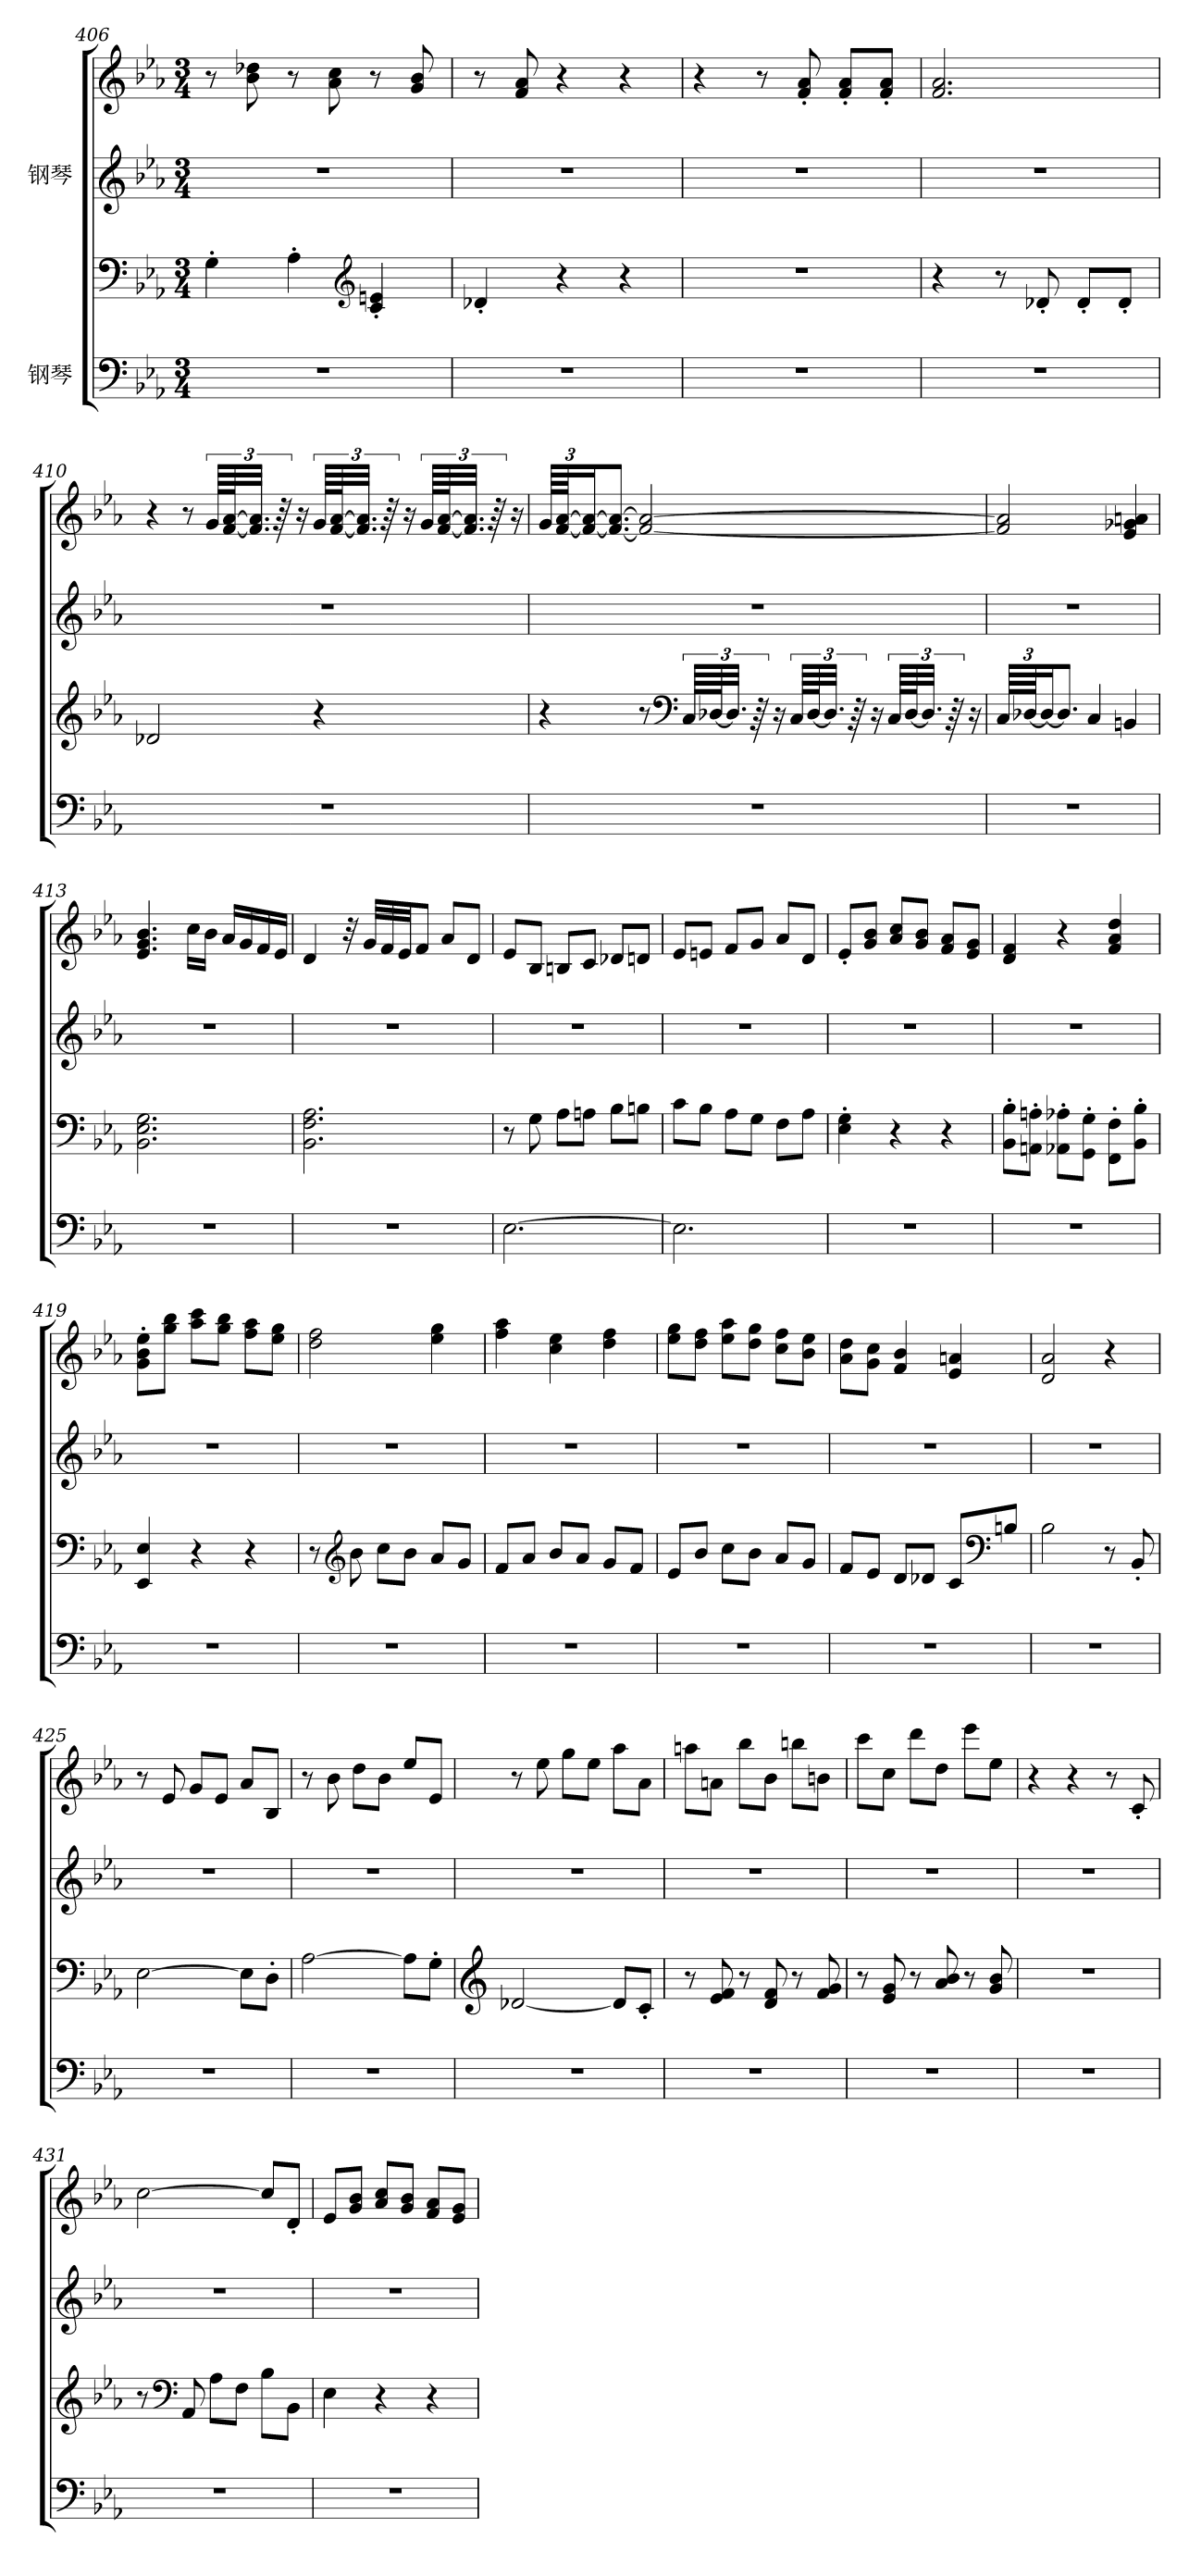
**kern	**kern	**kern	**kern
*part2	*part2	*part1	*part1
*staff4	*staff3	*staff2	*staff1
*I"钢琴	*	*I"钢琴	*
*clefF4	*clefF4	*clefG2	*clefG2
*k[b-e-a-]	*k[b-e-a-]	*k[b-e-a-]	*k[b-e-a-]
*M3/4	*M3/4	*M3/4	*M3/4
=406	=406	=406	=406
2.r	4G'\	2.r	8r
.	.	.	8b-\ 8dd-X\
.	4A-'\	.	8r
.	.	.	8a-\ 8cc\
*	*clefG2	*	*
.	4c/' 4en/'	.	8r
.	.	.	8g/ 8b-/
=407	=407	=407	=407
2.r	4d-X'/	2.r	8r
.	.	.	8f/ 8a-/
.	4r	.	4r
.	4r	.	4r
=408	=408	=408	=408
2.r	2.r	2.r	4r
.	.	.	8r
.	.	.	8f/' 8a-/'
.	.	.	8f/' 8a-/'L
.	.	.	8f/' 8a-/'J
!!LO:PB:g=z
=409	=409	=409	=409
2.r	4r	2.r	2.f/ 2.a-/
.	8r	.	.
.	8d-X'/	.	.
.	8d-'/L	.	.
.	8d-'/J	.	.
=410	=410	=410	=410
2.r	2d-X/	2.r	4r
.	.	.	8r
.	.	.	96g/LLLL
.	.	.	[96f/ [96a-/J
.	.	.	48.f/] 48.a-/]JJJ
.	.	.	96r
.	.	.	16r
.	4r	.	96g/LLLL
.	.	.	[96f/ [96a-/J
.	.	.	48.f/] 48.a-/]JJJ
.	.	.	96r
.	.	.	16r
.	.	.	96g/LLLL
.	.	.	[96f/ [96a-/J
.	.	.	48.f/] 48.a-/]JJJ
.	.	.	96r
.	.	.	16r
!!LO:LB:g=z
=411	=411	=411	=411
*	*	*	*Xbrackettup
2.r	4r	2.r	96g/LLLL
.	.	.	[96f/ [96a-/JJ
.	.	.	24f/_ 24a-/_J
.	.	.	8.f/_ 8.a-/_J
.	8r	.	2f/_ 2a-/_
*	*clefF4	*	*
.	96C/LLLL	.	.
.	[96D-X/J	.	.
.	48.D-/JJJ]	.	.
.	96r	.	.
.	16r	.	.
.	96C/LLLL	.	.
.	[96D-/J	.	.
.	48.D-/JJJ]	.	.
.	96r	.	.
.	16r	.	.
.	96C/LLLL	.	.
.	[96D-/J	.	.
.	48.D-/JJJ]	.	.
.	96r	.	.
.	16r	.	.
=412	=412	=412	=412
*	*Xbrackettup	*	*
2.r	96C/LLLL	2.r	2f/] 2a-/]
.	[96D-X/JJ	.	.
.	24D-/J_	.	.
.	8.D-/J]	.	.
.	4C/	.	.
.	4BBn/	.	4e-/ 4g-X/ 4an/
!!LO:LB:g=z
=413	=413	=413	=413
2.r	2.BB-\ 2.E-\ 2.G\	2.r	4.e-/ 4.g/ 4.b-/
.	.	.	16cc\LL
.	.	.	16b-\JJ
.	.	.	16a-/LL
.	.	.	16g/
.	.	.	16f/
.	.	.	16e-/JJ
=414	=414	=414	=414
*	*	*	*MM120
2.r	2.BB-\ 2.F\ 2.A-\	2.r	4d/
.	.	.	32r
.	.	.	32g/LLL
.	.	.	32f/
.	.	.	32e-/JJ
.	.	.	8f/J
.	.	.	8a-/L
.	.	.	8d/J
=415	=415	=415	=415
*	*	*	*MM135
[2.E-\	8r	2.r	8e-/L
.	8G\	.	8B-/J
.	8A-\L	.	8Bn/L
.	8An\J	.	8c/J
.	8B-\L	.	8d-X/L
.	8Bn\J	.	8dn/J
=416	=416	=416	=416
2.E-\]	8c\L	2.r	8e-/L
.	8B-\J	.	8en/J
.	8A-\L	.	8f/L
.	8G\J	.	8g/J
.	8F\L	.	8a-/L
.	8A-\J	.	8d/J
=417	=417	=417	=417
2.r	4E-\' 4G\'	2.r	8e-'/L
.	.	.	8g/ 8b-/J
.	4r	.	8a-/ 8cc/L
.	.	.	8g/ 8b-/J
.	4r	.	8f/ 8a-/L
.	.	.	8e-/ 8g/J
!!LO:PB:g=z
=418	=418	=418	=418
2.r	8BB-\' 8B-\'L	2.r	4d/ 4f/
.	8AAn\' 8An\'J	.	.
.	8AA-X\' 8A-X\'L	.	4r
.	8GG\' 8G\'J	.	.
.	8FF\' 8F\'L	.	4f/ 4a-/ 4dd/
.	8BB-\' 8B-\'J	.	.
=419	=419	=419	=419
2.r	4EE-/ 4E-/	2.r	8g\' 8b-\' 8ee-\'L
.	.	.	8gg\ 8bb-\J
.	4r	.	8aa-\ 8ccc\L
.	.	.	8gg\ 8bb-\J
.	4r	.	8ff\ 8aa-\L
.	.	.	8ee-\ 8gg\J
=420	=420	=420	=420
2.r	8r	2.r	2dd\ 2ff\
*	*clefG2	*	*
.	8b-\	.	.
.	8cc\L	.	.
.	8b-\J	.	.
.	8a-/L	.	4ee-\ 4gg\
.	8g/J	.	.
=421	=421	=421	=421
2.r	8f/L	2.r	4ff\ 4aa-\
.	8a-/J	.	.
.	8b-/L	.	4cc\ 4ee-\
.	8a-/J	.	.
.	8g/L	.	4dd\ 4ff\
.	8f/J	.	.
=422	=422	=422	=422
2.r	8e-/L	2.r	8ee-\ 8gg\L
.	8b-/J	.	8dd\ 8ff\J
.	8cc\L	.	8ee-\ 8aa-\L
.	8b-\J	.	8dd\ 8gg\J
.	8a-/L	.	8cc\ 8ff\L
.	8g/J	.	8b-\ 8ee-\J
!!LO:LB:g=z
=423	=423	=423	=423
2.r	8f/L	2.r	8a-\ 8dd\L
.	8e-/J	.	8g\ 8cc\J
*	*	*	*MM120
.	8d/L	.	4f/ 4b-/
.	8d-X/J	.	.
.	8c/L	.	4e-/ 4an/
*	*clefF4	*	*
.	8Bn/J	.	.
=424	=424	=424	=424
*	*	*	*MM60
2.r	2B-\	2.r	2d/ 2a-/
.	8r	.	4r
.	8BB-'/	.	.
=425	=425	=425	=425
2.r	[2E-\	2.r	8r
.	.	.	8e-/
.	.	.	8g/L
.	.	.	8e-/J
.	8E-\L]	.	8a-/L
.	8D'\J	.	8B-/J
=426	=426	=426	=426
2.r	[2A-\	2.r	8r
.	.	.	8b-\
.	.	.	8dd\L
.	.	.	8b-\J
.	8A-\L]	.	8ee-/L
.	8G'\J	.	8e-/J
=427	=427	=427	=427
*	*clefG2	*	*
2.r	[2d-X/	2.r	8r
.	.	.	8ee-\
.	.	.	8gg\L
.	.	.	8ee-\J
.	8d-/L]	.	8aa-\L
.	8c'/J	.	8a-\J
!!LO:LB:g=z
=428	=428	=428	=428
2.r	8r	2.r	8aan\L
.	8e-/ 8f/	.	8an\J
.	8r	.	8bb-\L
.	8d/ 8f/	.	8b-\J
.	8r	.	8bbn\L
.	8f/ 8g/	.	8bn\J
=429	=429	=429	=429
2.r	8r	2.r	8ccc\L
.	8e-/ 8g/	.	8cc\J
.	8r	.	8ddd\L
.	8a-/ 8b-/	.	8dd\J
.	8r	.	8eee-\L
.	8g/ 8b-/	.	8ee-\J
=430	=430	=430	=430
2.r	2.r	2.r	4r
.	.	.	4r
.	.	.	8r
.	.	.	8c'/
=431	=431	=431	=431
2.r	8r	2.r	[2cc\
*	*clefF4	*	*
.	8AA-/	.	.
.	8A-\L	.	.
.	8F\J	.	.
.	8B-\L	.	8cc/L]
.	8BB-\J	.	8d'/J
=432	=432	=432	=432
2.r	4E-\	2.r	8e-/L
.	.	.	8g/ 8b-/J
.	4r	.	8a-/ 8cc/L
.	.	.	8g/ 8b-/J
.	4r	.	8f/ 8a-/L
.	.	.	8e-/ 8g/J
=	=	=	=
*-	*-	*-	*-
